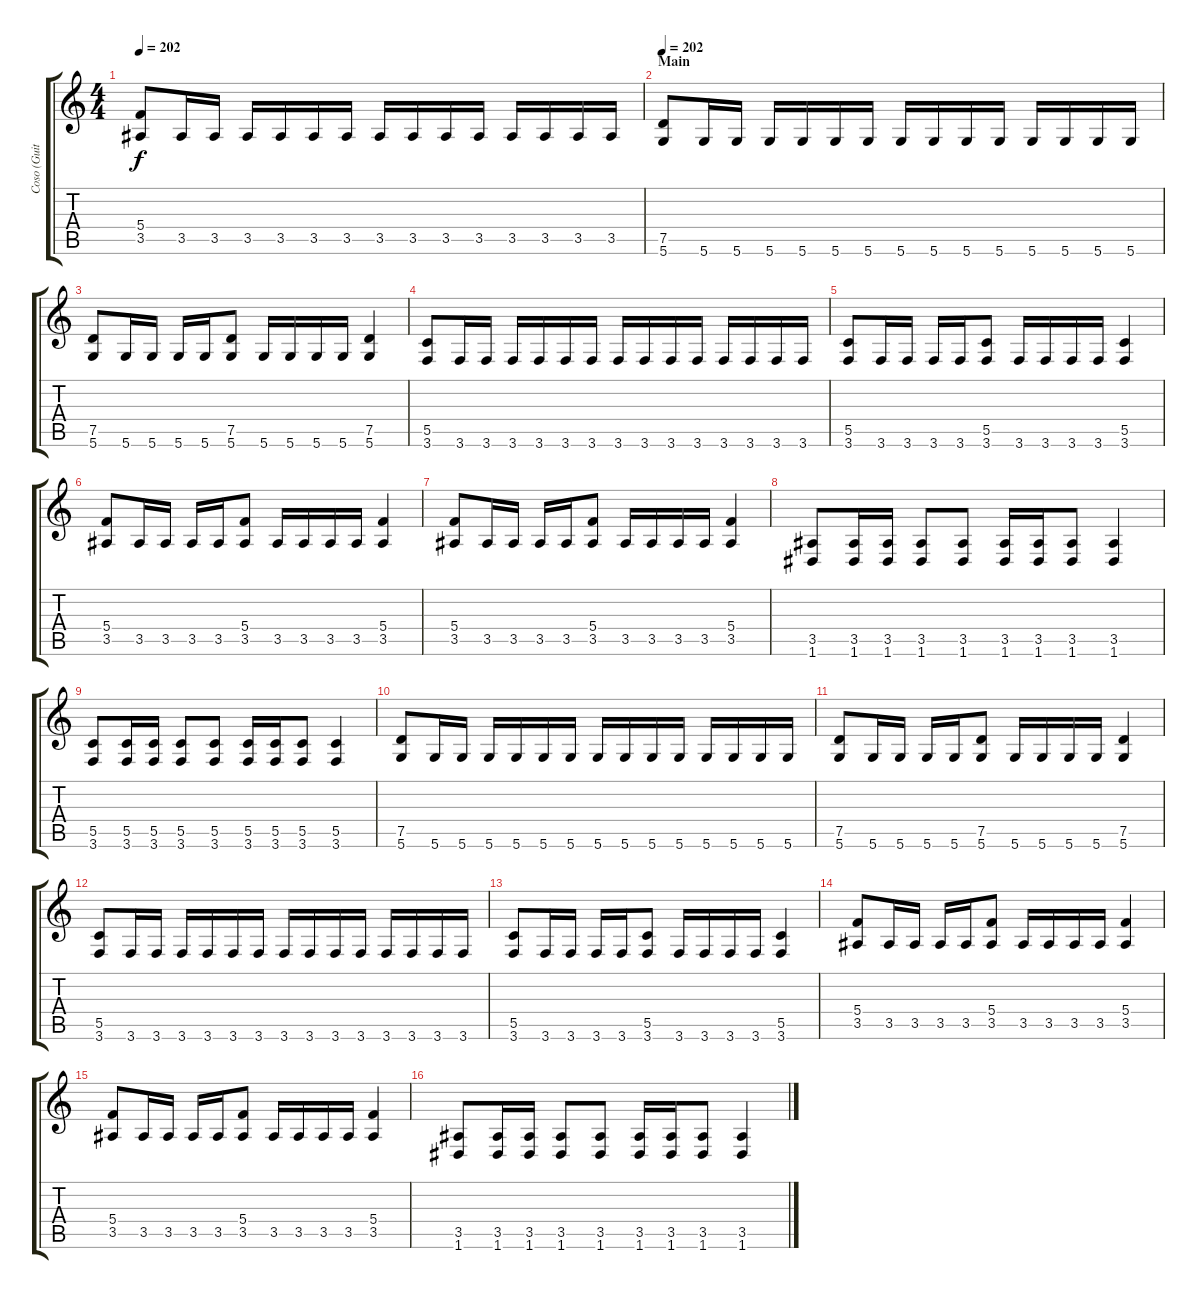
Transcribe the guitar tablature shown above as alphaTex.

\track ("Coso (Guitar)" "Coso (Guit") {instrument distortionguitar}
\staff {score tabs}
\tuning (D4 A3 F3 C3 G2 D2) {hide}
\ts (4 4)
\tempo 202
\clef g2
\ks c
(5.4 3.5).8{dy f} 3.5.16 3.5.16 3.5.16 3.5.16 3.5.16 3.5.16 3.5.16 3.5.16 3.5.16 3.5.16 3.5.16 3.5.16 3.5.16 3.5.16 |
\section ("" "Main")
\tempo 202
(7.5 5.6).8 5.6.16 5.6.16 5.6.16 5.6.16 5.6.16 5.6.16 5.6.16 5.6.16 5.6.16 5.6.16 5.6.16 5.6.16 5.6.16 5.6.16 |
(7.5 5.6).8 5.6.16 5.6.16 5.6.16 5.6.16 (7.5 5.6).8 5.6.16 5.6.16 5.6.16 5.6.16 (7.5 5.6).4 |
(5.5 3.6).8 3.6.16 3.6.16 3.6.16 3.6.16 3.6.16 3.6.16 3.6.16 3.6.16 3.6.16 3.6.16 3.6.16 3.6.16 3.6.16 3.6.16 |
(5.5 3.6).8 3.6.16 3.6.16 3.6.16 3.6.16 (5.5 3.6).8 3.6.16 3.6.16 3.6.16 3.6.16 (5.5 3.6).4 |
(5.4 3.5).8 3.5.16 3.5.16 3.5.16 3.5.16 (5.4 3.5).8 3.5.16 3.5.16 3.5.16 3.5.16 (5.4 3.5).4 |
(5.4 3.5).8 3.5.16 3.5.16 3.5.16 3.5.16 (5.4 3.5).8 3.5.16 3.5.16 3.5.16 3.5.16 (5.4 3.5).4 |
(3.5 1.6).8 (3.5 1.6).16 (3.5 1.6).16 (3.5 1.6).8 (3.5 1.6).8 (3.5 1.6).16 (3.5 1.6).16 (3.5 1.6).8 (3.5 1.6).4 |
(5.5 3.6).8 (5.5 3.6).16 (5.5 3.6).16 (5.5 3.6).8 (5.5 3.6).8 (5.5 3.6).16 (5.5 3.6).16 (5.5 3.6).8 (5.5 3.6).4 |
(7.5 5.6).8 5.6.16 5.6.16 5.6.16 5.6.16 5.6.16 5.6.16 5.6.16 5.6.16 5.6.16 5.6.16 5.6.16 5.6.16 5.6.16 5.6.16 |
(7.5 5.6).8 5.6.16 5.6.16 5.6.16 5.6.16 (7.5 5.6).8 5.6.16 5.6.16 5.6.16 5.6.16 (7.5 5.6).4 |
(5.5 3.6).8 3.6.16 3.6.16 3.6.16 3.6.16 3.6.16 3.6.16 3.6.16 3.6.16 3.6.16 3.6.16 3.6.16 3.6.16 3.6.16 3.6.16 |
(5.5 3.6).8 3.6.16 3.6.16 3.6.16 3.6.16 (5.5 3.6).8 3.6.16 3.6.16 3.6.16 3.6.16 (5.5 3.6).4 |
(5.4 3.5).8 3.5.16 3.5.16 3.5.16 3.5.16 (5.4 3.5).8 3.5.16 3.5.16 3.5.16 3.5.16 (5.4 3.5).4 |
(5.4 3.5).8 3.5.16 3.5.16 3.5.16 3.5.16 (5.4 3.5).8 3.5.16 3.5.16 3.5.16 3.5.16 (5.4 3.5).4 |
(3.5 1.6).8 (3.5 1.6).16 (3.5 1.6).16 (3.5 1.6).8 (3.5 1.6).8 (3.5 1.6).16 (3.5 1.6).16 (3.5 1.6).8 (3.5 1.6).4
